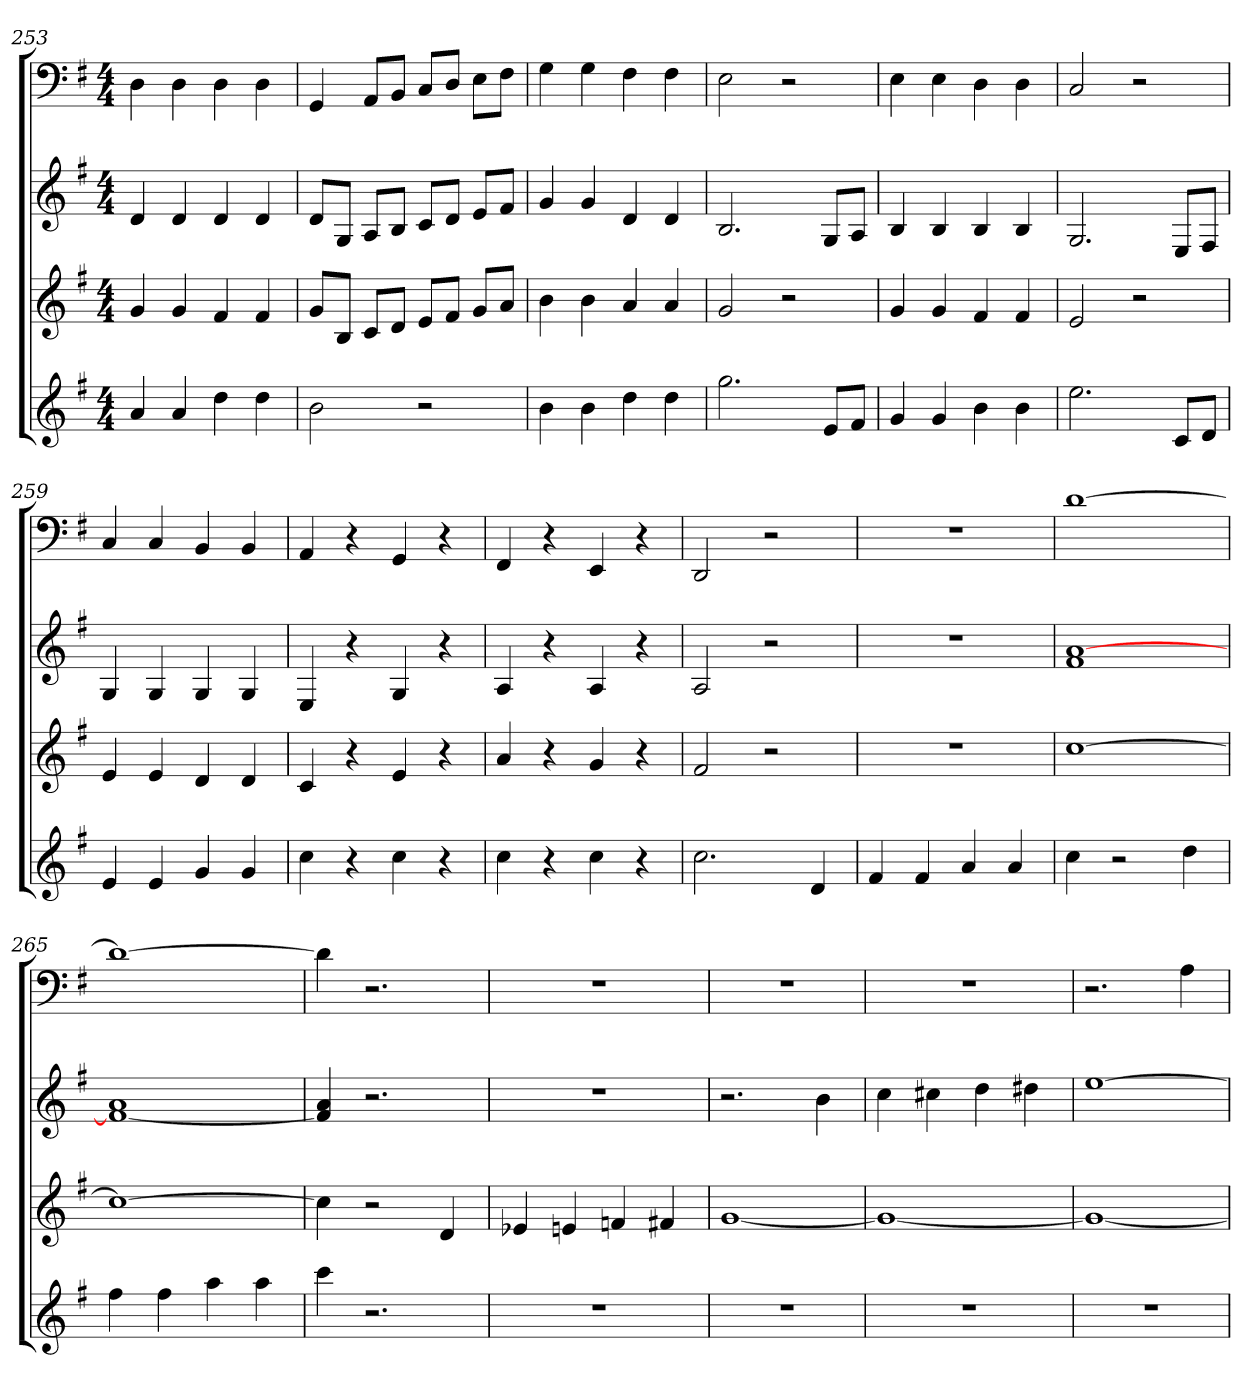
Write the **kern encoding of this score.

**kern	**kern	**kern	**kern
*part4	*part3	*part2	*part1
*staff4	*staff3	*staff2	*staff1
*k[f#]	*k[f#]	*k[f#]	*k[f#]
*G:	*G:	*G:	*G:
*M4/4	*M4/4	*M4/4	*M4/4
=253	=253	=253	=253
4a	4g	4d	4D
4a	4g	4d	4D
4dd	4f#	4d	4D
4dd	4f#	4d	4D
=254	=254	=254	=254
2b	8gL	8dL	4GG
.	8BJ	8GJ	.
.	8cL	8AL	8AAL
.	8dJ	8BJ	8BBJ
2r	8eL	8cL	8CL
.	8f#J	8dJ	8DJ
.	8gL	8eL	8EL
.	8aJ	8f#J	8F#J
=255	=255	=255	=255
4b	4b	4g	4G
4b	4b	4g	4G
4dd	4a	4d	4F#
4dd	4a	4d	4F#
=256	=256	=256	=256
2.gg	2g	2.B	2E
.	2r	.	2r
8eL	.	8GL	.
8f#J	.	8AJ	.
=257	=257	=257	=257
4g	4g	4B	4E
4g	4g	4B	4E
4b	4f#	4B	4D
4b	4f#	4B	4D
=258	=258	=258	=258
2.ee	2e	2.G	2C
.	2r	.	2r
8cL	.	8EL	.
8dJ	.	8F#J	.
=259	=259	=259	=259
4e	4e	4G	4C
4e	4e	4G	4C
4g	4d	4G	4BB
4g	4d	4G	4BB
=260	=260	=260	=260
4cc	4c	4E	4AA
4r	4r	4r	4r
4cc	4e	4G	4GG
4r	4r	4r	4r
=261	=261	=261	=261
4cc	4a	4A	4FF#
4r	4r	4r	4r
4cc	4g	4A	4EE
4r	4r	4r	4r
=262	=262	=262	=262
2.cc	2f#	2A	2DD
.	2r	2r	2r
4d	.	.	.
=263	=263	=263	=263
4f#	1r	1r	1r
4f#	.	.	.
4a	.	.	.
4a	.	.	.
=264	=264	=264	=264
4cc	[1cc	1f# [1a	[1d
2r	.	.	.
4dd	.	.	.
=265	=265	=265	=265
4ff#	1cc_	1f#_ 1a	1d_
4ff#	.	.	.
4aa	.	.	.
4aa	.	.	.
=266	=266	=266	=266
4ccc	4cc]	4f#] 4a	4d]
2.r	2r	2.r	2.r
.	4d	.	.
=267	=267	=267	=267
1r	4e-X	1r	1r
.	4en	.	.
.	4fn	.	.
.	4f#X	.	.
=268	=268	=268	=268
1r	[1g	2.r	1r
.	.	4b	.
=269	=269	=269	=269
1r	1g_	4cc	1r
.	.	4cc#X	.
.	.	4dd	.
.	.	4dd#X	.
=270	=270	=270	=270
1r	1g_	[1ee	2.r
.	.	.	4A
=	=	=	=
*-	*-	*-	*-
